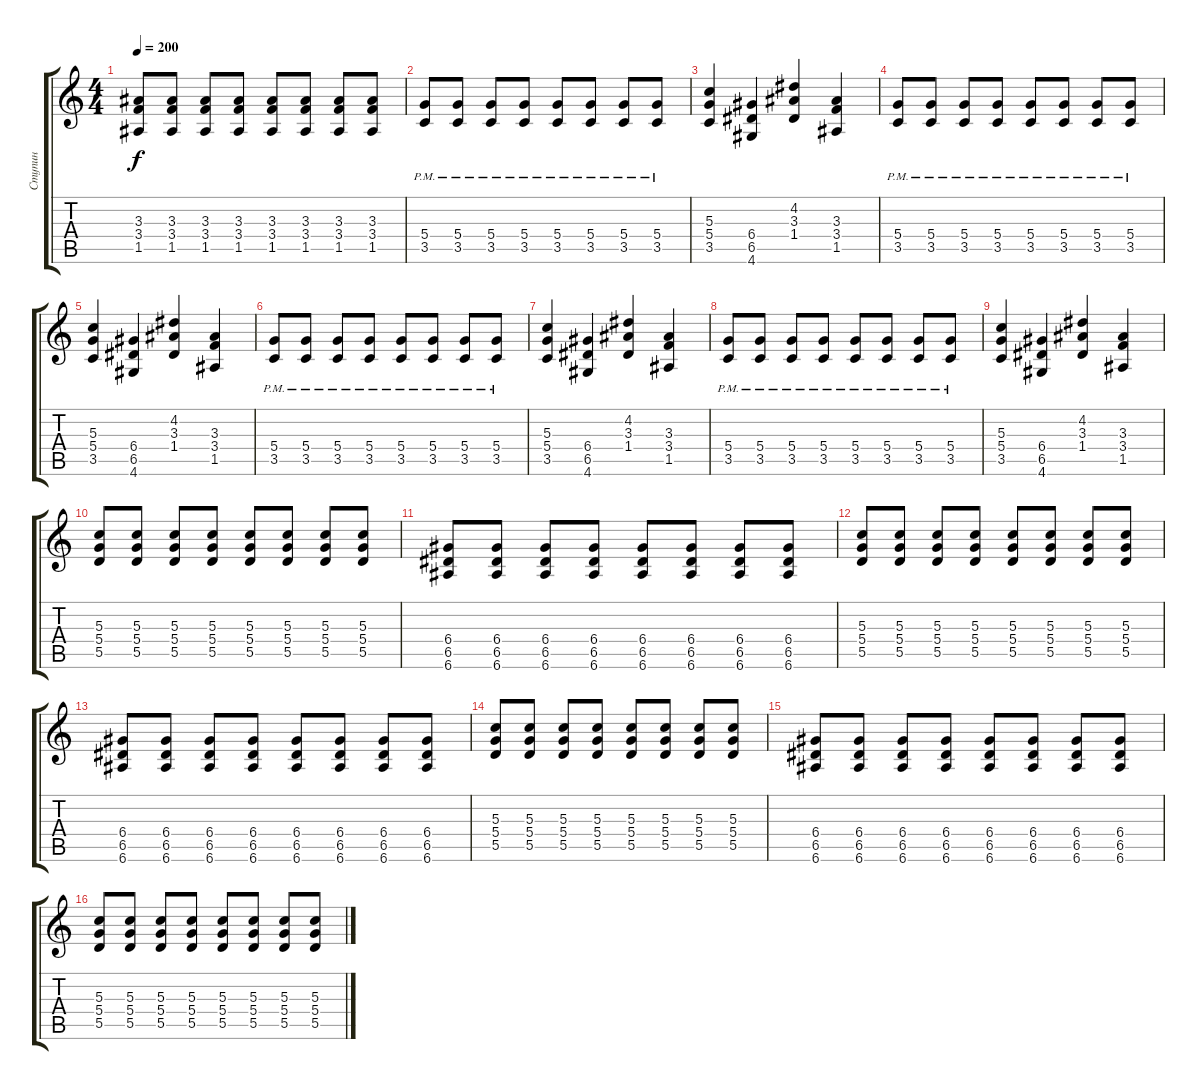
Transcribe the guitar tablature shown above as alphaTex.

\track ("Ступин" "Ступин") {instrument overdrivenguitar}
\staff {score tabs}
\tuning (E4 B3 G3 D3 A2 E2) {hide}
\ts (4 4)
\tempo 200
\clef g2
\ks c
(3.3 3.4 1.5).8{dy f} (3.3 3.4 1.5).8 (3.3 3.4 1.5).8 (3.3 3.4 1.5).8 (3.3 3.4 1.5).8 (3.3 3.4 1.5).8 (3.3 3.4 1.5).8 (3.3 3.4 1.5).8 |
(5.4{pm} 3.5{pm}).8 (5.4{pm} 3.5{pm}).8 (5.4{pm} 3.5{pm}).8 (5.4{pm} 3.5{pm}).8 (5.4{pm} 3.5{pm}).8 (5.4{pm} 3.5{pm}).8 (5.4{pm} 3.5{pm}).8 (5.4{pm} 3.5{pm}).8 |
(5.3 5.4 3.5).4 (6.4 6.5 4.6).4 (4.2 3.3 1.4).4 (3.3 3.4 1.5).4 |
(5.4{pm} 3.5{pm}).8 (5.4{pm} 3.5{pm}).8 (5.4{pm} 3.5{pm}).8 (5.4{pm} 3.5{pm}).8 (5.4{pm} 3.5{pm}).8 (5.4{pm} 3.5{pm}).8 (5.4{pm} 3.5{pm}).8 (5.4{pm} 3.5{pm}).8 |
(5.3 5.4 3.5).4 (6.4 6.5 4.6).4 (4.2 3.3 1.4).4 (3.3 3.4 1.5).4 |
(5.4{pm} 3.5{pm}).8 (5.4{pm} 3.5{pm}).8 (5.4{pm} 3.5{pm}).8 (5.4{pm} 3.5{pm}).8 (5.4{pm} 3.5{pm}).8 (5.4{pm} 3.5{pm}).8 (5.4{pm} 3.5{pm}).8 (5.4{pm} 3.5{pm}).8 |
(5.3 5.4 3.5).4 (6.4 6.5 4.6).4 (4.2 3.3 1.4).4 (3.3 3.4 1.5).4 |
(5.4{pm} 3.5{pm}).8 (5.4{pm} 3.5{pm}).8 (5.4{pm} 3.5{pm}).8 (5.4{pm} 3.5{pm}).8 (5.4{pm} 3.5{pm}).8 (5.4{pm} 3.5{pm}).8 (5.4{pm} 3.5{pm}).8 (5.4{pm} 3.5{pm}).8 |
(5.3 5.4 3.5).4 (6.4 6.5 4.6).4 (4.2 3.3 1.4).4 (3.3 3.4 1.5).4 |
(5.3 5.4 5.5).8 (5.3 5.4 5.5).8 (5.3 5.4 5.5).8 (5.3 5.4 5.5).8 (5.3 5.4 5.5).8 (5.3 5.4 5.5).8 (5.3 5.4 5.5).8 (5.3 5.4 5.5).8 |
(6.4 6.5 6.6).8 (6.4 6.5 6.6).8 (6.4 6.5 6.6).8 (6.4 6.5 6.6).8 (6.4 6.5 6.6).8 (6.4 6.5 6.6).8 (6.4 6.5 6.6).8 (6.4 6.5 6.6).8 |
(5.3 5.4 5.5).8 (5.3 5.4 5.5).8 (5.3 5.4 5.5).8 (5.3 5.4 5.5).8 (5.3 5.4 5.5).8 (5.3 5.4 5.5).8 (5.3 5.4 5.5).8 (5.3 5.4 5.5).8 |
(6.4 6.5 6.6).8 (6.4 6.5 6.6).8 (6.4 6.5 6.6).8 (6.4 6.5 6.6).8 (6.4 6.5 6.6).8 (6.4 6.5 6.6).8 (6.4 6.5 6.6).8 (6.4 6.5 6.6).8 |
(5.3 5.4 5.5).8 (5.3 5.4 5.5).8 (5.3 5.4 5.5).8 (5.3 5.4 5.5).8 (5.3 5.4 5.5).8 (5.3 5.4 5.5).8 (5.3 5.4 5.5).8 (5.3 5.4 5.5).8 |
(6.4 6.5 6.6).8 (6.4 6.5 6.6).8 (6.4 6.5 6.6).8 (6.4 6.5 6.6).8 (6.4 6.5 6.6).8 (6.4 6.5 6.6).8 (6.4 6.5 6.6).8 (6.4 6.5 6.6).8 |
(5.3 5.4 5.5).8 (5.3 5.4 5.5).8 (5.3 5.4 5.5).8 (5.3 5.4 5.5).8 (5.3 5.4 5.5).8 (5.3 5.4 5.5).8 (5.3 5.4 5.5).8 (5.3 5.4 5.5).8
